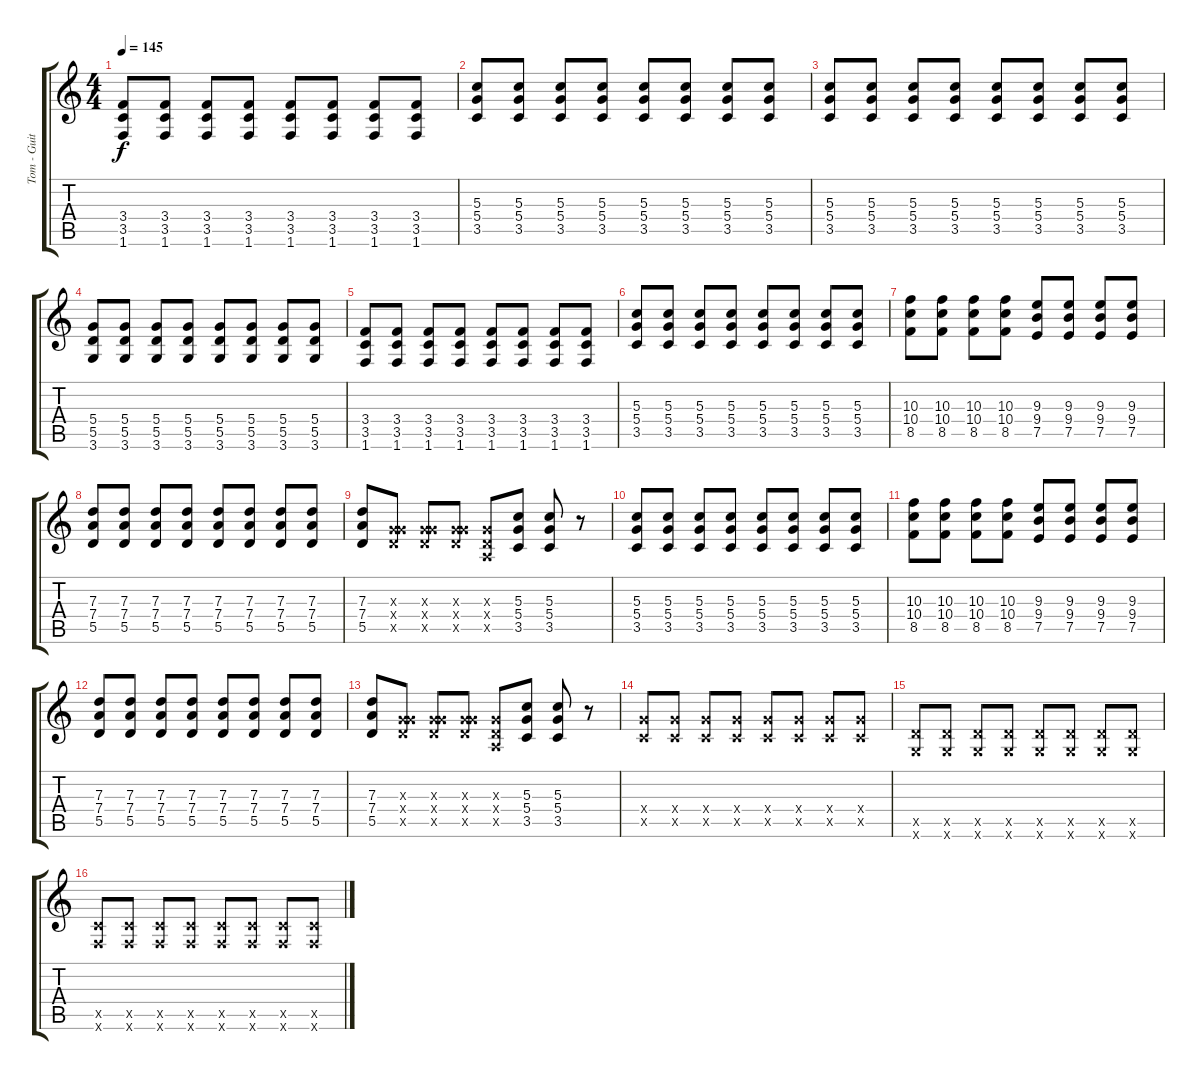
\track ("Tom - Guitar 1" "Tom - Guit") {instrument distortionguitar}
\staff {score tabs}
\tuning (E4 B3 G3 D3 A2 E2) {hide}
\ts (4 4)
\tempo 145
\clef g2
\ks c
(3.4 3.5 1.6).8{dy f} (3.4 3.5 1.6).8 (3.4 3.5 1.6).8 (3.4 3.5 1.6).8 (3.4 3.5 1.6).8 (3.4 3.5 1.6).8 (3.4 3.5 1.6).8 (3.4 3.5 1.6).8 |
(5.3 5.4 3.5).8 (5.3 5.4 3.5).8 (5.3 5.4 3.5).8 (5.3 5.4 3.5).8 (5.3 5.4 3.5).8 (5.3 5.4 3.5).8 (5.3 5.4 3.5).8 (5.3 5.4 3.5).8 |
(5.3 5.4 3.5).8 (5.3 5.4 3.5).8 (5.3 5.4 3.5).8 (5.3 5.4 3.5).8 (5.3 5.4 3.5).8 (5.3 5.4 3.5).8 (5.3 5.4 3.5).8 (5.3 5.4 3.5).8 |
(5.4 5.5 3.6).8 (5.4 5.5 3.6).8 (5.4 5.5 3.6).8 (5.4 5.5 3.6).8 (5.4 5.5 3.6).8 (5.4 5.5 3.6).8 (5.4 5.5 3.6).8 (5.4 5.5 3.6).8 |
(3.4 3.5 1.6).8 (3.4 3.5 1.6).8 (3.4 3.5 1.6).8 (3.4 3.5 1.6).8 (3.4 3.5 1.6).8 (3.4 3.5 1.6).8 (3.4 3.5 1.6).8 (3.4 3.5 1.6).8 |
(5.3 5.4 3.5).8 (5.3 5.4 3.5).8 (5.3 5.4 3.5).8 (5.3 5.4 3.5).8 (5.3 5.4 3.5).8 (5.3 5.4 3.5).8 (5.3 5.4 3.5).8 (5.3 5.4 3.5).8 |
(10.3 10.4 8.5).8 (10.3 10.4 8.5).8 (10.3 10.4 8.5).8 (10.3 10.4 8.5).8 (9.3 9.4 7.5).8 (9.3 9.4 7.5).8 (9.3 9.4 7.5).8 (9.3 9.4 7.5).8 |
(7.3 7.4 5.5).8 (7.3 7.4 5.5).8 (7.3 7.4 5.5).8 (7.3 7.4 5.5).8 (7.3 7.4 5.5).8 (7.3 7.4 5.5).8 (7.3 7.4 5.5).8 (7.3 7.4 5.5).8 |
(7.3 7.4 5.5).8 (0.3{x} 5.4{x} 5.5{x}).8 (0.3{x} 5.4{x} 5.5{x}).8 (0.3{x} 5.4{x} 5.5{x}).8 (0.3{x} 0.4{x} 0.5{x}).8 (5.3 5.4 3.5).8 (5.3 5.4 3.5).8 r.8 |
(5.3 5.4 3.5).8 (5.3 5.4 3.5).8 (5.3 5.4 3.5).8 (5.3 5.4 3.5).8 (5.3 5.4 3.5).8 (5.3 5.4 3.5).8 (5.3 5.4 3.5).8 (5.3 5.4 3.5).8 |
(10.3 10.4 8.5).8 (10.3 10.4 8.5).8 (10.3 10.4 8.5).8 (10.3 10.4 8.5).8 (9.3 9.4 7.5).8 (9.3 9.4 7.5).8 (9.3 9.4 7.5).8 (9.3 9.4 7.5).8 |
(7.3 7.4 5.5).8 (7.3 7.4 5.5).8 (7.3 7.4 5.5).8 (7.3 7.4 5.5).8 (7.3 7.4 5.5).8 (7.3 7.4 5.5).8 (7.3 7.4 5.5).8 (7.3 7.4 5.5).8 |
(7.3 7.4 5.5).8 (0.3{x} 5.4{x} 5.5{x}).8 (0.3{x} 5.4{x} 5.5{x}).8 (0.3{x} 5.4{x} 5.5{x}).8 (0.3{x} 0.4{x} 0.5{x}).8 (5.3 5.4 3.5).8 (5.3 5.4 3.5).8 r.8 |
(5.4{x} 3.5{x}).8{instrument electricguitarmuted} (5.4{x} 3.5{x}).8 (5.4{x} 3.5{x}).8 (5.4{x} 3.5{x}).8 (5.4{x} 3.5{x}).8 (5.4{x} 3.5{x}).8 (5.4{x} 3.5{x}).8 (5.4{x} 3.5{x}).8 |
(5.5{x} 3.6{x}).8 (5.5{x} 3.6{x}).8 (5.5{x} 3.6{x}).8 (5.5{x} 3.6{x}).8 (5.5{x} 3.6{x}).8 (5.5{x} 3.6{x}).8 (5.5{x} 3.6{x}).8 (5.5{x} 3.6{x}).8 |
(3.5{x} 1.6{x}).8 (3.5{x} 1.6{x}).8 (3.5{x} 1.6{x}).8 (3.5{x} 1.6{x}).8 (3.5{x} 1.6{x}).8 (3.5{x} 1.6{x}).8 (3.5{x} 1.6{x}).8 (3.5{x} 1.6{x}).8
